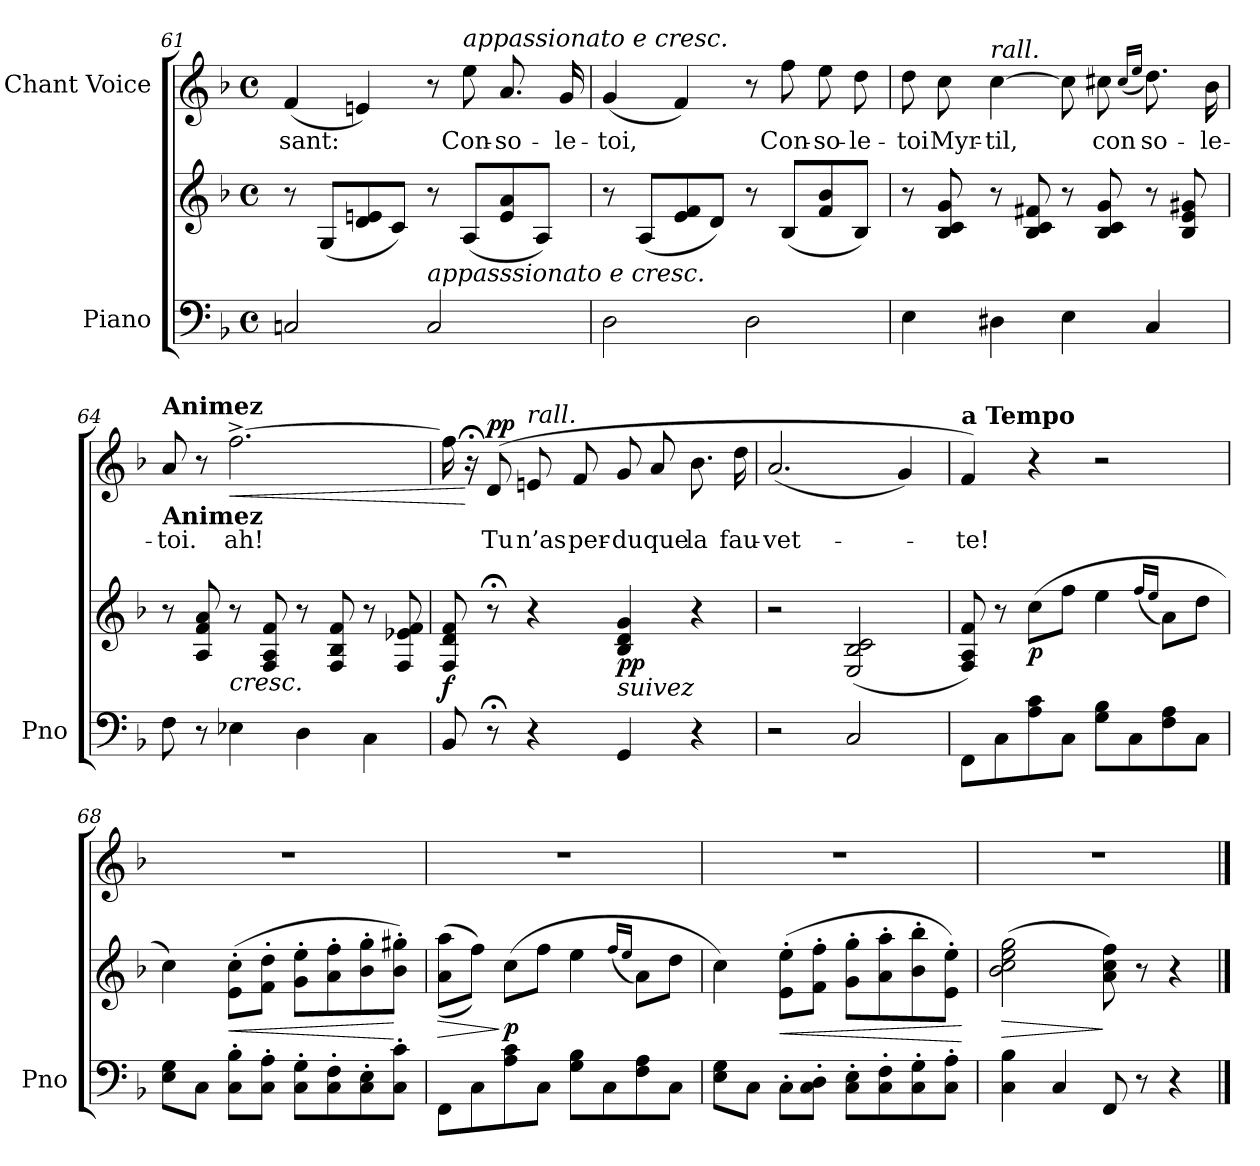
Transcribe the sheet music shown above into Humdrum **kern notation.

**kern	**kern	**dynam	**kern	**text	**dynam
*part2	*part2	*part2	*part1	*part1	*part1
*staff3	*staff2	*staff2/3	*staff1	*staff1	*staff1
*I"Piano	*	*	*I"Chant Voice	*	*
*I'Pno	*	*	*	*	*
*clefF4	*clefG2	*	*clefG2	*	*
*k[b-]	*k[b-]	*	*k[b-]	*	*
*M4/4	*M4/4	*	*M4/4	*	*
*met(c)	*met(c)	*	*met(c)	*	*
=61	=61	=61	=61	=61	=61
2Cn/	8r	.	(4f/	-sant:	.
.	(8G/L	.	.	.	.
.	8d/ 8en/	.	4en/)	.	.
.	8c/J)	.	.	.	.
!	!LO:TX:b:i:t=appasssionato e cresc.	!	!	!	!
2C/	8r	.	8r	.	.
!	!	!	!LO:TX:a:i:t=appassionato e cresc.	!	!
.	(8A/L	.	8ee\	Con-	.
.	8e/ 8a/	.	8.a/	-so-	.
.	8A/J)	.	.	.	.
.	.	.	16g/	-le-	.
=62	=62	=62	=62	=62	=62
2D\	8r	.	(4g/	-toi,	.
.	(8A/L	.	.	.	.
.	8e/ 8f/	.	4f/)	.	.
.	8d/J)	.	.	.	.
2D\	8r	.	8r	.	.
.	(8B-/L	.	8ff\	Con-	.
.	8f/ 8b-/	.	8ee\	-so-	.
.	8B-/J)	.	8dd\	-le-	.
=63	=63	=63	=63	=63	=63
4E\	8r	.	8dd\	-toi	.
.	8B-/ 8c/ 8g/	.	8cc\	Myr-	.
!	!	!	!LO:TX:a:i:t=rall.	!	!
4D#X\	8r	.	[4cc\	-til,	.
.	8B-/ 8c/ 8f#X/	.	.	.	.
4E\	8r	.	8cc\]	.	.
.	8B-/ 8c/ 8g/	.	8cc#X\	con	.
.	.	.	(16qcc#/LL	.	.
.	.	.	16qee/JJ	.	.
4C/	8r	.	8.dd\)	so-	.
.	8B-/ 8e/ 8g#X/	.	.	.	.
.	.	.	16b-\	-le-	.
=64	=64	=64	=64	=64	=64
!	!	!	!LO:TX:a:B:t=Animez	!	!
!	!	!	!LO:TX:b:B:t=Animez	!	!
8F\	8r	.	8a/	-toi.	.
8r	8A/ 8f/ 8a/	.	8r	.	.
!	!LO:TX:b:i:t=cresc.	!	!	!	!
!	!	!	!	!	!LO:HP:b
!	!	!	!	!	!LO:HP:n=1:b
4E-X\	8r	.	[2.ff^\	ah!	> <
.	8F/ 8A/ 8f/	.	.	.	.
4D\	8r	.	.	.	.
.	8F/ 8B-/ 8f/	.	.	.	.
4C\	8r	.	.	.	.
.	8F/ 8e-X/ 8f/	.	.	.	.
.	.	.	.	.	]
=65	=65	=65	=65	=65	=65
!	!	!LO:DY:b	!	!	!
8BB-/	8F/ 8d/ 8f/	f	16ff\]	.	.
.	.	.	16r;<	.	[
!	!	!	!	!	!LO:DY:a
8r;<	8r;<	.	(8d/	Tu	pp
!	!	!	!LO:TX:a:i:t=rall.	!	!
4r	4r	.	8en/	n’as	.
.	.	.	8f/	per-	.
!	!LO:TX:b:i:t=suivez	!	!	!	!
!	!	!LO:DY:b	!	!	!
4GG/	4B-/ 4d/ 4g/	pp	8g/	-du	.
.	.	.	8a/	que	.
4r	4r	.	8.b-\	la	.
.	.	.	16dd\	fau-	.
=66	=66	=66	=66	=66	=66
2r	2r	.	(2.a/	-vet-	.
2C/	(>2E/ 2B-/ 2c/	.	.	.	.
.	.	.	4g/)	.	.
=67	=67	=67	=67	=67	=67
!	!	!	!LO:TX:a:B:t=a Tempo	!	!
8FF\L	8F/ 8A/ 8f/)	.	4f/)	-te!	.
8C\	8r	.	.	.	.
!	!	!LO:DY:b	!	!	!
8A\ 8c\	(8cc\L	p	4r	.	.
8C\J	8ff\J	.	.	.	.
8G\ 8B-\L	4ee\	.	2r	.	.
8C\	.	.	.	.	.
.	(16qff/LL	.	.	.	.
.	16qee/JJ	.	.	.	.
8F\ 8A\	8a\L)	.	.	.	.
8C\J	8dd\J	.	.	.	.
=68	=68	=68	=68	=68	=68
8E\ 8G\L	4cc\)	.	1r	.	.
8C\J	.	.	.	.	.
!	!	!LO:HP:b	!	!	!
8C\' 8B-\'L	(8e\' 8cc\'L	<	.	.	.
8C\' 8A\'J	8f\' 8dd\'J	.	.	.	.
8C\' 8G\'L	8g\' 8ee\'L	.	.	.	.
8C\' 8F\'	8a\' 8ff\'	.	.	.	.
8C\' 8E\'	8b-\' 8gg\'	.	.	.	.
8C\' 8c\'J	8b-\' 8gg#X\'J)	[	.	.	.
=69	=69	=69	=69	=69	=69
!	!	!LO:HP:b	!	!	!
8FF\L	((8a\ 8aa\L	>	1r	.	.
8C\	8ff\J))	.	.	.	.
!	!	!LO:DY:n=1:b	!	!	!
8A\ 8c\	(8cc\L	] p	.	.	.
8C\J	8ff\J	.	.	.	.
8G\ 8B-\L	4ee\	.	.	.	.
8C\	.	.	.	.	.
.	(16qff/LL	.	.	.	.
.	16qee/JJ	.	.	.	.
8F\ 8A\	8a\L)	.	.	.	.
8C\J	8dd\J	.	.	.	.
=70	=70	=70	=70	=70	=70
8E\ 8G\L	4cc\)	.	1r	.	.
8C\J	.	.	.	.	.
!	!	!LO:HP:b	!	!	!
8C'\L	(8e\' 8ee\'L	<	.	.	.
8C\' 8D\'J	8f\' 8ff\'J	.	.	.	.
8C\' 8E\'L	8g\' 8gg\'L	.	.	.	.
8C\' 8F\'	8a\' 8aa\'	.	.	.	.
8C\' 8G\'	8b-\' 8bb-\'	.	.	.	.
8C\' 8A\'J	8e\' 8ee\'J)	.	.	.	.
.	.	[	.	.	.
=71	=71	=71	=71	=71	=71
!	!	!LO:HP:b	!	!	!
4C\ 4B-\	(2b-\ 2cc\ 2ee\ 2gg\	>	1r	.	.
4C/	.	.	.	.	.
8FF/	8a\ 8cc\ 8ff\)	]	.	.	.
8r	8r	.	.	.	.
4r	4r	.	.	.	.
==	==	==	==	==	==
*-	*-	*-	*-	*-	*-
